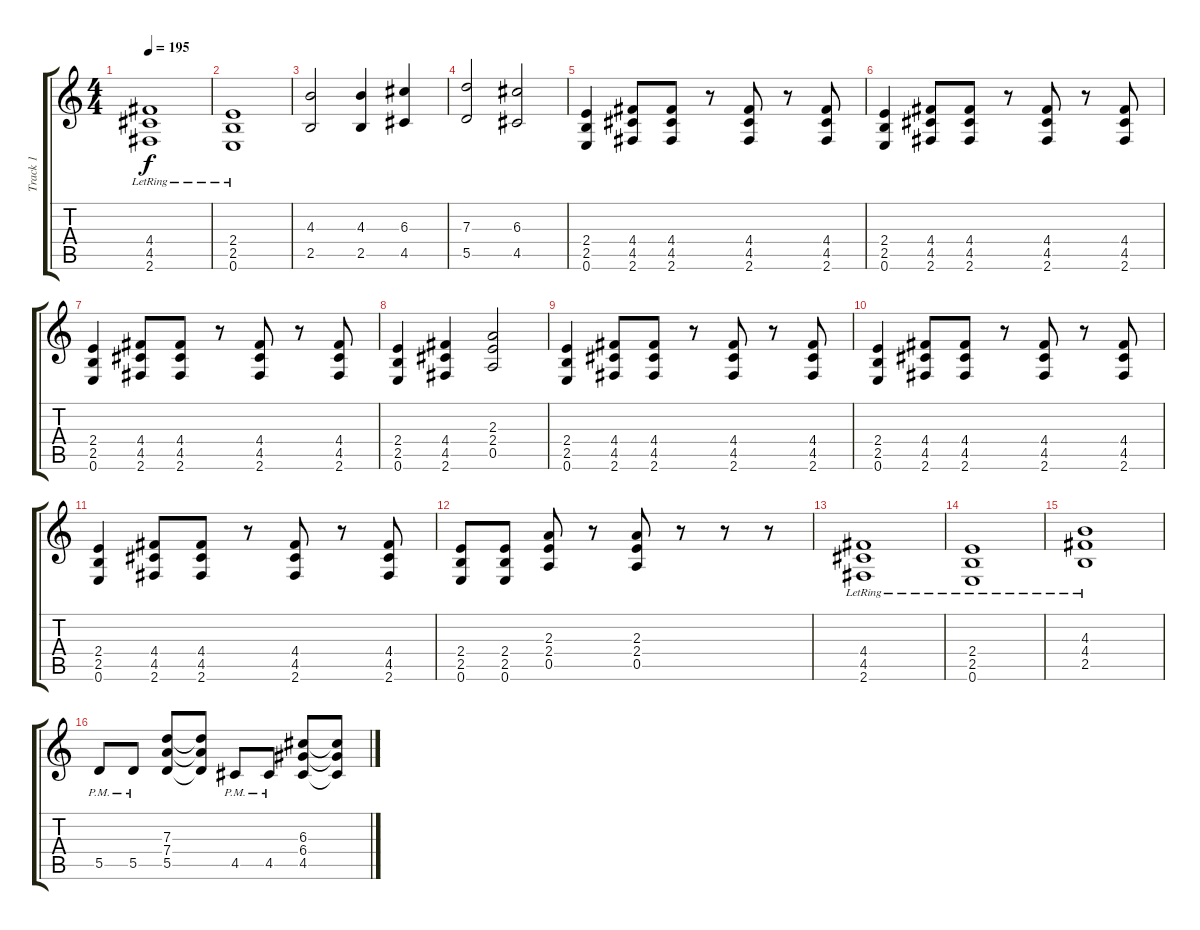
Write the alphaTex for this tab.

\track ("Track 1" "Track 1") {instrument overdrivenguitar}
\staff {score tabs}
\tuning (E4 B3 G3 D3 A2 E2) {hide}
\ts (4 4)
\tempo 195
\clef g2
\ks c
(4.4{lr} 4.5{lr} 2.6{lr}).1{dy f} |
(2.4{lr} 2.5{lr} 0.6{lr}).1 |
(4.3 2.5).2 (4.3 2.5).4 (6.3 4.5).4 |
(7.3 5.5).2 (6.3 4.5).2 |
(2.4 2.5 0.6).4 (4.4 4.5 2.6).8 (4.4 4.5 2.6).8 r.8 (4.4 4.5 2.6).8 r.8 (4.4 4.5 2.6).8 |
(2.4 2.5 0.6).4 (4.4 4.5 2.6).8 (4.4 4.5 2.6).8 r.8 (4.4 4.5 2.6).8 r.8 (4.4 4.5 2.6).8 |
(2.4 2.5 0.6).4 (4.4 4.5 2.6).8 (4.4 4.5 2.6).8 r.8 (4.4 4.5 2.6).8 r.8 (4.4 4.5 2.6).8 |
(2.4 2.5 0.6).4 (4.4 4.5 2.6).4 (2.3 2.4 0.5).2 |
(2.4 2.5 0.6).4 (4.4 4.5 2.6).8 (4.4 4.5 2.6).8 r.8 (4.4 4.5 2.6).8 r.8 (4.4 4.5 2.6).8 |
(2.4 2.5 0.6).4 (4.4 4.5 2.6).8 (4.4 4.5 2.6).8 r.8 (4.4 4.5 2.6).8 r.8 (4.4 4.5 2.6).8 |
(2.4 2.5 0.6).4 (4.4 4.5 2.6).8 (4.4 4.5 2.6).8 r.8 (4.4 4.5 2.6).8 r.8 (4.4 4.5 2.6).8 |
(2.4 2.5 0.6).8 (2.4 2.5 0.6).8 (2.3 2.4 0.5).8 r.8 (2.3 2.4 0.5).8 r.8 r.8 r.8 |
(4.4{lr} 4.5{lr} 2.6{lr}).1 |
(2.4{lr} 2.5{lr} 0.6{lr}).1 |
(4.3{lr} 4.4{lr} 2.5{lr}).1 |
5.5{pm}.8 5.5{pm}.8 (7.3 7.4 5.5).8 (7.3{t} 7.4{t} 5.5{t}).8 4.5{pm}.8 4.5{pm}.8 (6.3 6.4 4.5).8 (6.3{t} 6.4{t} 4.5{t}).8
